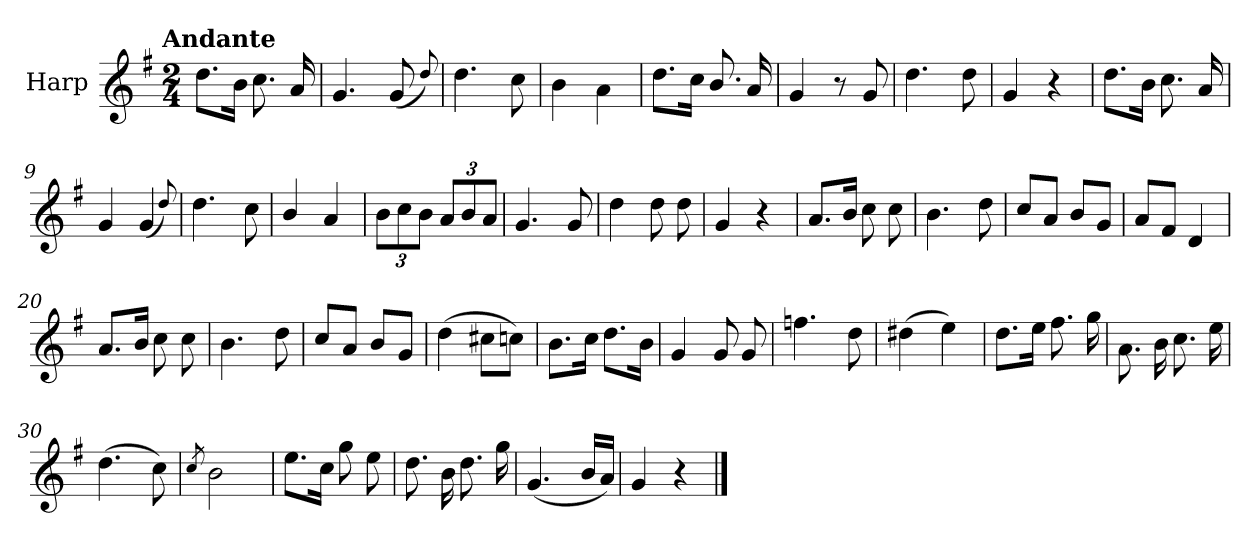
**kern
*part1
*staff1
*I"Harp
*I'Hrp.
*clefG2
*k[f#]
!!LO:TX:omd:t=Andante
*M2/4
*MM92
=
8.dd\L
16b\Jk
8.cc\
16a/
=1
4.g/
(<8g/
8qqdd/)
=2
4.dd\
8cc\
=3
4b\
4a\
=4
8.dd\L
16cc\Jk
8.b/
16a/
=5
4g/
8r
8g/
=6
4.dd\
8dd\
=7
4g/
4r
=8
8.dd\L
16b\Jk
8.cc\
16a/
!!LO:LB:g=z
=9
4g/
(<4g/
8qqdd/)
!!LO:LB:g=z
=10
4.dd\
8cc\
=11
4b/
4a/
=12
*Xbrackettup
12b\L
12cc\
12b\J
12a/L
12b/
12a/J
=13
4.g/
8g/
=14
4dd\
8dd\
8dd\
=15
4g/
4r
=16
8.a/L
16b/Jk
8cc\
8cc\
=17
4.b\
8dd\
=18
8cc/L
8a/J
8b/L
8g/J
=19
8a/L
8f#/J
4d/
=20
8.a/L
16b/Jk
8cc\
8cc\
!!LO:LB:g=z
=21
4.b\
8dd\
=22
8cc/L
8a/J
8b/L
8g/J
=23
(>4dd\
8cc#X\L
8ccn\J)
=24
8.b\L
16cc\Jk
8.dd\L
16b\Jk
=25
4g/
8g/
8g/
=26
4.ffn\
8dd\
=27
(>4dd#X\
4ee\)
=28
8.dd\L
16ee\Jk
8.ff#\
16gg\
=29
8.a\
16b\
8.cc\
16ee\
=30
(>4.dd\
8cc\)
!!LO:LB:g=z
=31
8qcc/
2b\
=32
8.ee\L
16cc\Jk
8gg\
8ee\
=33
8.dd\
16b\
8.dd\
16gg\
=34
(<4.g/
16b/LL
16a/JJ)
=35
4g/
4r
==
*-
